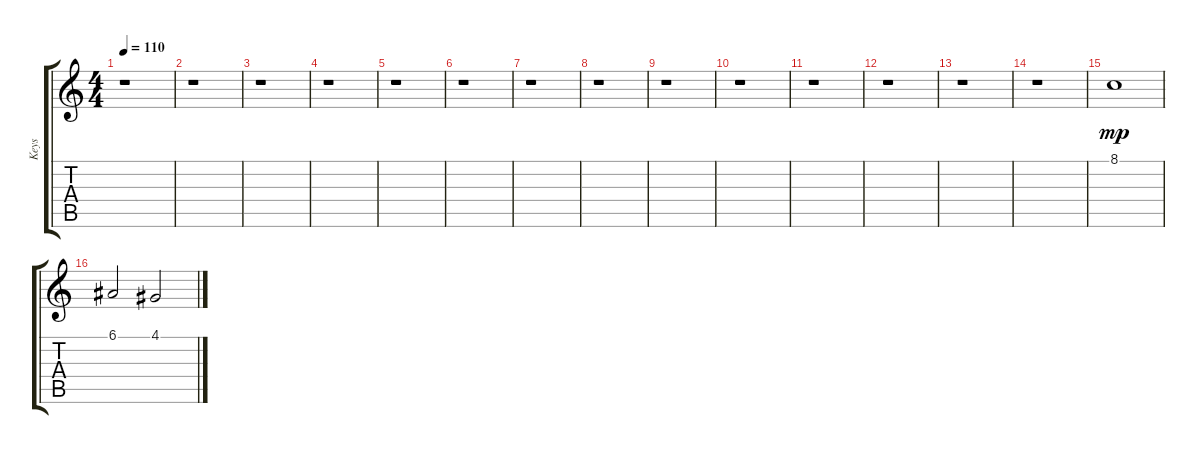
\track ("Keys" "Keys") {instrument stringensemble1}
\staff {score tabs}
\tuning (E4 B3 G3 D3 A2 E2) {hide}
\ts (4 4)
\tempo 110
\clef g2
\ks c
r.1{dy mp} |
r.1 |
r.1 |
r.1 |
r.1 |
r.1 |
r.1 |
r.1 |
r.1 |
r.1 |
r.1 |
r.1 |
r.1 |
r.1 |
8.1.1{instrument stringensemble1} |
6.1.2 4.1.2
